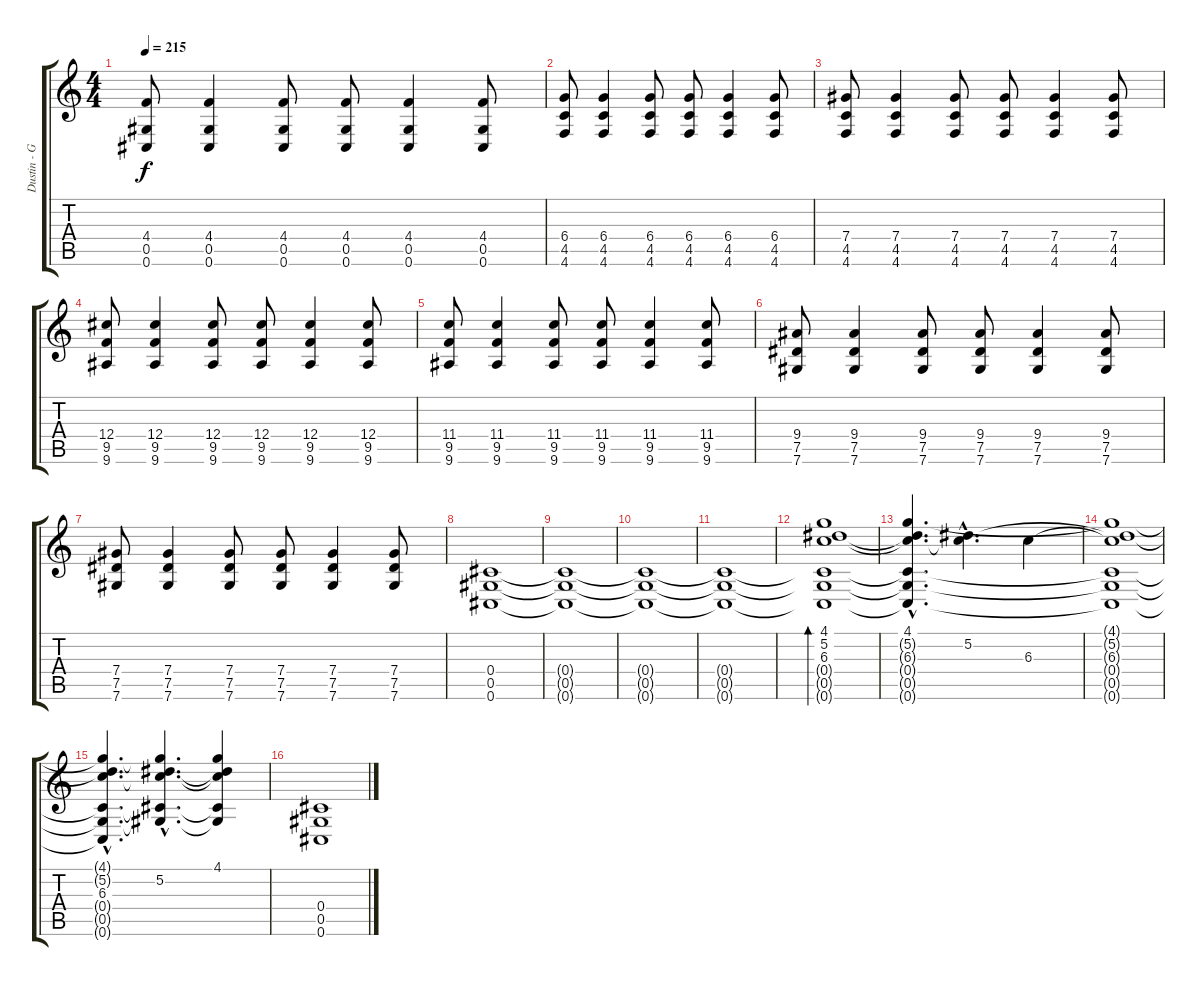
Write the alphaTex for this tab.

\track ("Dustin - Guitar" "Dustin - G") {instrument distortionguitar}
\staff {score tabs}
\tuning (Eb4 Bb3 Gb3 Db3 Ab2 Db2) {hide}
\ts (4 4)
\tempo 215
\clef g2
\ks c
(4.4 0.5 0.6).8{dy f} (4.4 0.5 0.6).4 (4.4 0.5 0.6).8 (4.4 0.5 0.6).8 (4.4 0.5 0.6).4 (4.4 0.5 0.6).8 |
(6.4 4.5 4.6).8 (6.4 4.5 4.6).4 (6.4 4.5 4.6).8 (6.4 4.5 4.6).8 (6.4 4.5 4.6).4 (6.4 4.5 4.6).8 |
(7.4 4.5 4.6).8 (7.4 4.5 4.6).4 (7.4 4.5 4.6).8 (7.4 4.5 4.6).8 (7.4 4.5 4.6).4 (7.4 4.5 4.6).8 |
(12.4 9.5 9.6).8 (12.4 9.5 9.6).4 (12.4 9.5 9.6).8 (12.4 9.5 9.6).8 (12.4 9.5 9.6).4 (12.4 9.5 9.6).8 |
(11.4 9.5 9.6).8 (11.4 9.5 9.6).4 (11.4 9.5 9.6).8 (11.4 9.5 9.6).8 (11.4 9.5 9.6).4 (11.4 9.5 9.6).8 |
(9.4 7.5 7.6).8 (9.4 7.5 7.6).4 (9.4 7.5 7.6).8 (9.4 7.5 7.6).8 (9.4 7.5 7.6).4 (9.4 7.5 7.6).8 |
(7.4 7.5 7.6).8 (7.4 7.5 7.6).4 (7.4 7.5 7.6).8 (7.4 7.5 7.6).8 (7.4 7.5 7.6).4 (7.4 7.5 7.6).8 |
(0.4 0.5 0.6).1 |
(0.4{t} 0.5{t} 0.6{t}).1 |
(0.4{t} 0.5{t} 0.6{t}).1 |
(0.4{t} 0.5{t} 0.6{t}).1 |
(4.1 5.2 6.3 0.4{t} 0.5{t} 0.6{t}).1{bd 480} |
(4.1{hac} 5.2{hac t} 6.3{hac t} 0.4{hac t} 0.5{hac t} 0.6{hac t}).4{d} (5.2{hac} 6.3{hac t}).4{d} 6.3.4 |
(4.1{t} 5.2{t} 6.3{t} 0.4{t} 0.5{t} 0.6{t}).1 |
(4.1{hac t} 5.2{hac t} 6.3{hac} 0.4{hac t} 0.5{hac t} 0.6{hac t}).4{d} (4.1{hac t} 5.2{hac} 6.3{hac t} 0.4{hac t} 0.5{hac t}).4{d} (4.1 5.2{t} 6.3{t} 0.4{t} 0.5{t}).4 |
(0.4 0.5 0.6).1
